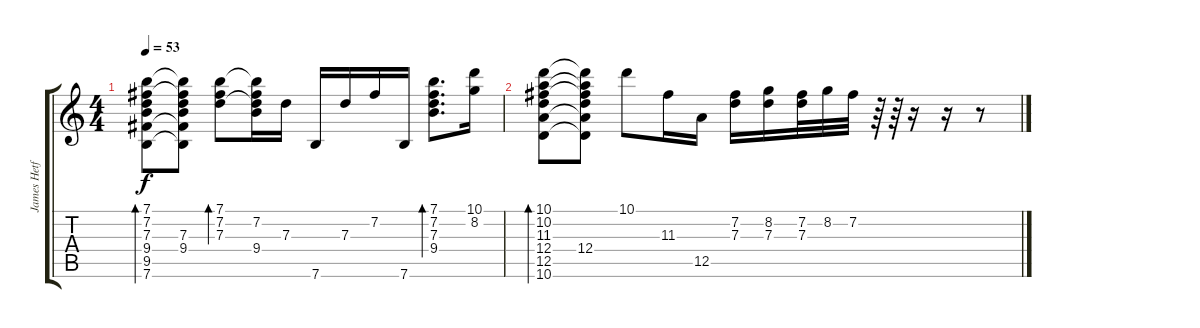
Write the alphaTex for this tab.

\track ("James Hetfield" "James Hetf") {instrument distortionguitar}
\staff {score tabs}
\tuning (E4 B3 G3 D3 A2 E2) {hide}
\ts (4 4)
\tempo 53
\clef g2
\ks c
(7.1 7.2 7.3 9.4 9.5 7.6).8{bd 60 dy f} (7.1{t} 7.2{t} 7.3 9.4 9.5{t} 7.6{t}).8 (7.1 7.2 7.3).8{bd 60} (7.1{t} 7.2 7.3{t} 9.4).16 7.3.16 7.6.16 7.3.16 7.2.16 7.6.16 (7.1 7.2 7.3 9.4).8{d bd 60} (10.1 8.2).16 |
(10.1 10.2 11.3 12.4 12.5 10.6).8{bd 60} (10.1{t} 10.2{t} 11.3{t} 12.4 12.5{t} 10.6{t}).8 10.1.8 11.3.16 12.5.16 (7.2 7.3).16 (8.2 7.3).16 (7.2 7.3).32 8.2.32 7.2.32 r.64 r.64 r.16 r.16 r.8
